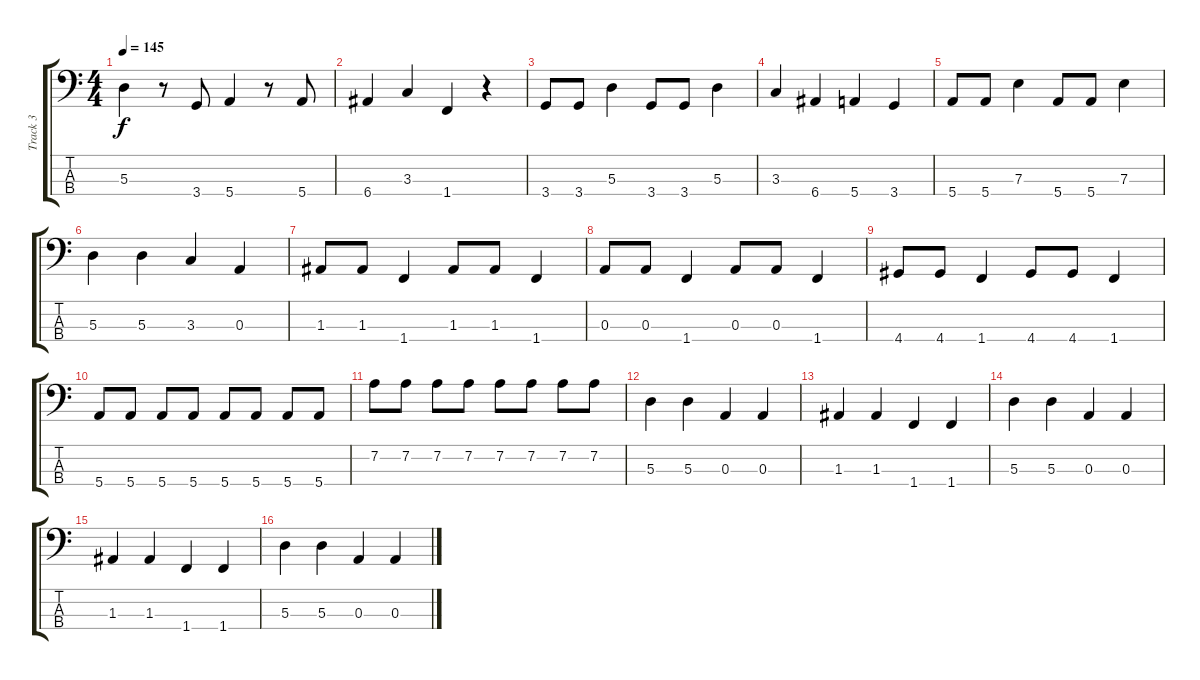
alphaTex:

\track ("Track 3" "Track 3") {instrument electricbassfinger}
\staff {score tabs}
\tuning (G2 D2 A1 E1) {hide}
\ts (4 4)
\tempo 145
\clef f4
\ks c
5.3.4{dy f} r.8 3.4.8 5.4.4 r.8 5.4.8 |
6.4.4 3.3.4 1.4.4 r.4 |
3.4.8 3.4.8 5.3.4 3.4.8 3.4.8 5.3.4 |
3.3.4 6.4.4 5.4.4 3.4.4 |
5.4.8 5.4.8 7.3.4 5.4.8 5.4.8 7.3.4 |
5.3.4 5.3.4 3.3.4 0.3.4 |
1.3.8 1.3.8 1.4.4 1.3.8 1.3.8 1.4.4 |
0.3.8 0.3.8 1.4.4 0.3.8 0.3.8 1.4.4 |
4.4.8 4.4.8 1.4.4 4.4.8 4.4.8 1.4.4 |
5.4.8 5.4.8 5.4.8 5.4.8 5.4.8 5.4.8 5.4.8 5.4.8 |
7.2.8 7.2.8 7.2.8 7.2.8 7.2.8 7.2.8 7.2.8 7.2.8 |
5.3.4 5.3.4 0.3.4 0.3.4 |
1.3.4 1.3.4 1.4.4 1.4.4 |
5.3.4 5.3.4 0.3.4 0.3.4 |
1.3.4 1.3.4 1.4.4 1.4.4 |
5.3.4 5.3.4 0.3.4 0.3.4
